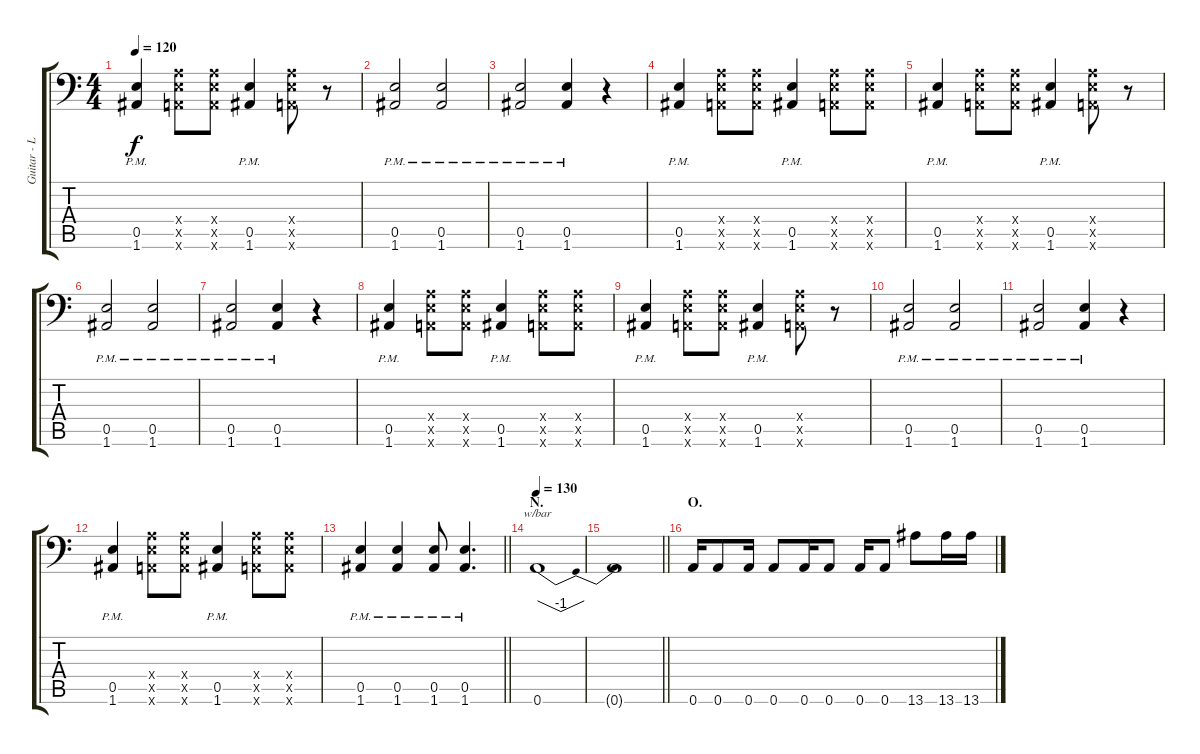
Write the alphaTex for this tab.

\track ("Guitar - Left" "Guitar - L") {instrument distortionguitar}
\staff {score tabs}
\tuning (B3 Gb3 D3 A2 E2 A1) {hide}
\ts (4 4)
\tempo 120
\clef f4
\ks c
(0.5{pm} 1.6{pm}).4{dy f} (0.4{x} 0.5{x} 0.6{x}).8 (0.4{x} 0.5{x} 0.6{x}).8 (0.5{pm} 1.6{pm}).4 (0.4{x} 0.5{x} 0.6{x}).8 r.8 |
(0.5{pm} 1.6{pm}).2 (0.5{pm} 1.6{pm}).2 |
(0.5{pm} 1.6{pm}).2 (0.5{pm} 1.6{pm}).4 r.4 |
(0.5{pm} 1.6{pm}).4 (0.4{x} 0.5{x} 0.6{x}).8 (0.4{x} 0.5{x} 0.6{x}).8 (0.5{pm} 1.6{pm}).4 (0.4{x} 0.5{x} 0.6{x}).8 (0.4{x} 0.5{x} 0.6{x}).8 |
(0.5{pm} 1.6{pm}).4 (0.4{x} 0.5{x} 0.6{x}).8 (0.4{x} 0.5{x} 0.6{x}).8 (0.5{pm} 1.6{pm}).4 (0.4{x} 0.5{x} 0.6{x}).8 r.8 |
(0.5{pm} 1.6{pm}).2 (0.5{pm} 1.6{pm}).2 |
(0.5{pm} 1.6{pm}).2 (0.5{pm} 1.6{pm}).4 r.4 |
(0.5{pm} 1.6{pm}).4 (0.4{x} 0.5{x} 0.6{x}).8 (0.4{x} 0.5{x} 0.6{x}).8 (0.5{pm} 1.6{pm}).4 (0.4{x} 0.5{x} 0.6{x}).8 (0.4{x} 0.5{x} 0.6{x}).8 |
(0.5{pm} 1.6{pm}).4 (0.4{x} 0.5{x} 0.6{x}).8 (0.4{x} 0.5{x} 0.6{x}).8 (0.5{pm} 1.6{pm}).4 (0.4{x} 0.5{x} 0.6{x}).8 r.8 |
(0.5{pm} 1.6{pm}).2 (0.5{pm} 1.6{pm}).2 |
(0.5{pm} 1.6{pm}).2 (0.5{pm} 1.6{pm}).4 r.4 |
(0.5{pm} 1.6{pm}).4 (0.4{x} 0.5{x} 0.6{x}).8 (0.4{x} 0.5{x} 0.6{x}).8 (0.5{pm} 1.6{pm}).4 (0.4{x} 0.5{x} 0.6{x}).8 (0.4{x} 0.5{x} 0.6{x}).8 |
\barLineRight lightlight
(0.5{pm} 1.6{pm}).4 (0.5{pm} 1.6{pm}).4 (0.5{pm} 1.6{pm}).8 (0.5{pm} 1.6{pm}).4{d} |
\section ("" "N.")
\tempo 130
0.6.1{tbe (dip default 0 0 15 -4 45 -4 60 0)} |
\barLineRight lightlight
0.6{t}.1 |
\section ("" "O.")
0.6.16 0.6.8 0.6.16 0.6.8 0.6.16 0.6.8 0.6.16 0.6.8 13.6.8 13.6.16 13.6.16
